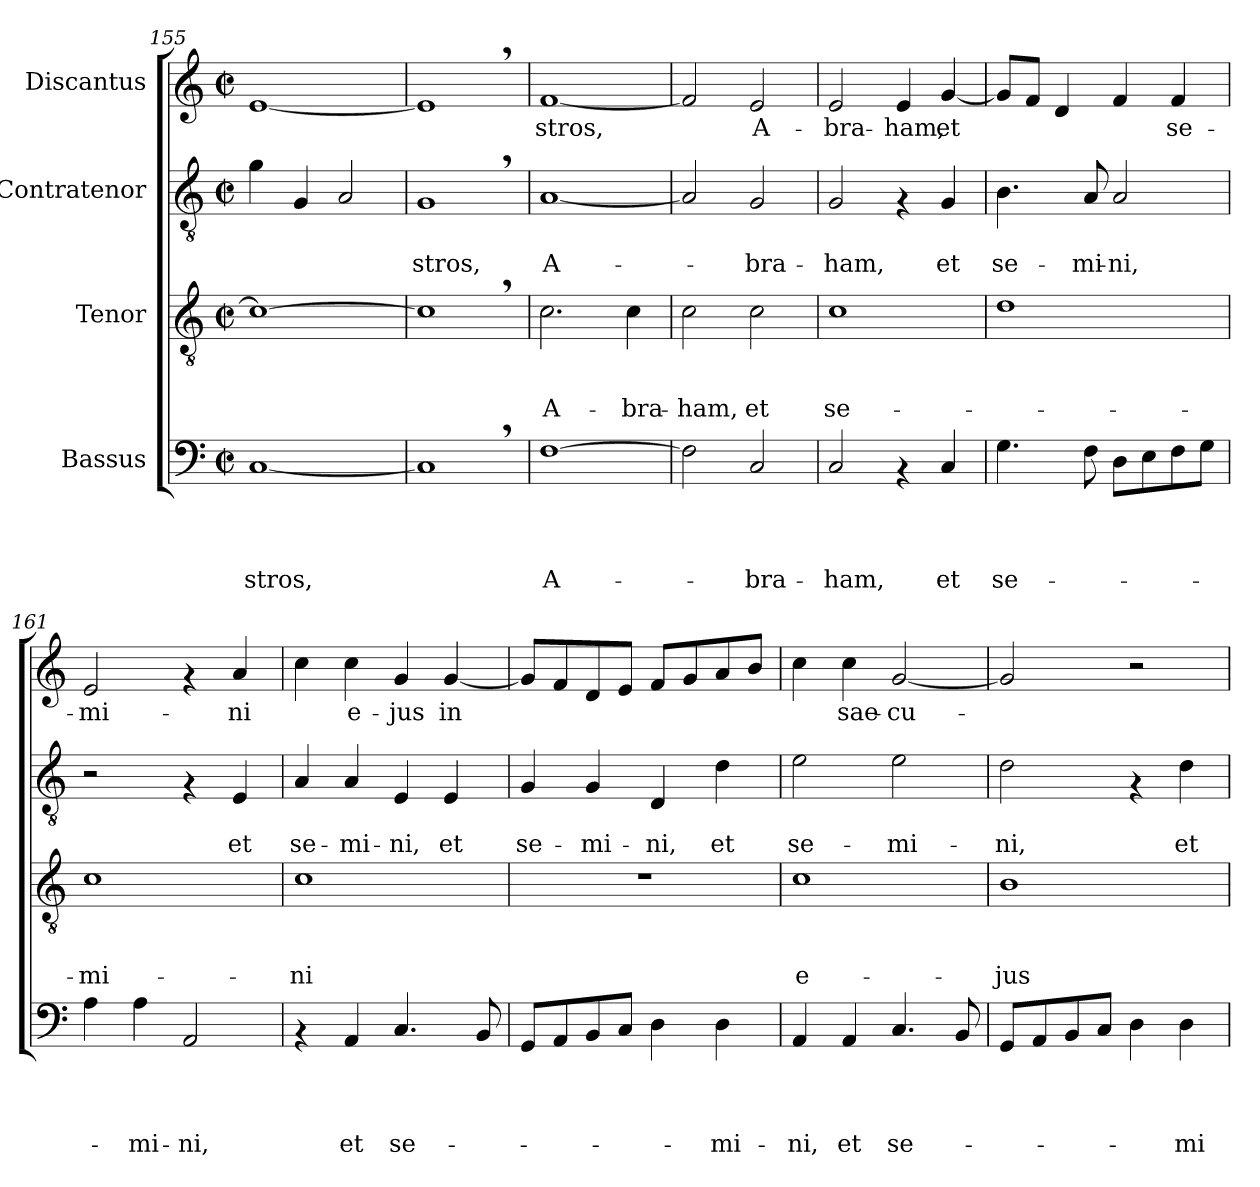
**kern	**text	**text	**text	**text	**kern	**text	**text	**text	**kern	**text	**text	**kern	**text
*part4	*part4	*part4	*part4	*part4	*part3	*part3	*part3	*part3	*part2	*part2	*part2	*part1	*part1
*staff4	*staff4	*staff4	*staff4	*staff4	*staff3	*staff3	*staff3	*staff3	*staff2	*staff2	*staff2	*staff1	*staff1
*I"Bassus	*	*	*	*	*I"Tenor	*	*	*	*I"Contratenor	*	*	*I"Discantus	*
*clefF4	*	*	*	*	*clefGv2	*	*	*	*clefGv2	*	*	*clefG2	*
*k[]	*	*	*	*	*k[]	*	*	*	*k[]	*	*	*k[]	*
*C:	*	*	*	*	*C:	*	*	*	*C:	*	*	*C:	*
*M2/2	*	*	*	*	*M2/2	*	*	*	*M2/2	*	*	*M2/2	*
*met(c|)	*	*	*	*	*met(c|)	*	*	*	*met(c|)	*	*	*met(c|)	*
=155	=155	=155	=155	=155	=155	=155	=155	=155	=155	=155	=155	=155	=155
!	!	!	!	!LO:LY:b	!	!	!	!	!	!	!	!	!
[<1C	.	.	.	-stros,	1c_	.	.	.	4g\	.	.	[<1e	.
.	.	.	.	.	.	.	.	.	4G/	.	.	.	.
.	.	.	.	.	.	.	.	.	2A/	.	.	.	.
=156	=156	=156	=156	=156	=156	=156	=156	=156	=156	=156	=156	=156	=156
!	!	!	!	!	!	!	!	!	!	!	!LO:LY:b	!	!
1C,<]	.	.	.	.	1c,<]	.	.	.	1G,<	.	-stros,	1e,<]	.
!!LO:PB:g=z
=157	=157	=157	=157	=157	=157	=157	=157	=157	=157	=157	=157	=157	=157
!	!	!	!	!LO:LY:b	!	!	!	!LO:LY:b	!	!	!LO:LY:b	!	!LO:LY:b
[>1F	.	.	.	A-	2.c\	.	.	A-	[<1A	.	A-	[<1f	-stros,
!	!	!	!	!	!	!	!	!LO:LY:b	!	!	!	!	!
.	.	.	.	.	4c\	.	.	-bra-	.	.	.	.	.
=158	=158	=158	=158	=158	=158	=158	=158	=158	=158	=158	=158	=158	=158
!	!	!	!	!	!	!	!	!LO:LY:b	!	!	!	!	!
2F\]	.	.	.	.	2c\	.	.	-ham,	2A/]	.	.	2f/]	.
!	!	!	!	!LO:LY:b	!	!	!	!LO:LY:b	!	!	!LO:LY:b	!	!LO:LY:b
2C/	.	.	.	-bra-	2c\	.	.	et	2G/	.	-bra-	2e/	A-
=159	=159	=159	=159	=159	=159	=159	=159	=159	=159	=159	=159	=159	=159
!	!	!	!	!LO:LY:b	!	!	!	!LO:LY:b	!	!	!LO:LY:b	!	!LO:LY:b
2C/	.	.	.	-ham,	1c	.	.	se-	2G/	.	-ham,	2e/	-bra-
!	!	!	!	!	!	!	!	!	!	!	!	!	!LO:LY:b
4rAA	.	.	.	.	.	.	.	.	4rF	.	.	4e/	-ham,
!	!	!	!	!LO:LY:b	!	!	!	!	!	!	!LO:LY:b	!	!LO:LY:b
4C/	.	.	.	et	.	.	.	.	4G/	.	et	[<4g/	et
=160	=160	=160	=160	=160	=160	=160	=160	=160	=160	=160	=160	=160	=160
!	!	!	!	!LO:LY:b	!	!	!	!	!	!	!LO:LY:b	!	!
4.G\	.	.	.	se-	1d	.	.	.	4.B\	.	se-	8g/L]	.
.	.	.	.	.	.	.	.	.	.	.	.	8f/J	.
.	.	.	.	.	.	.	.	.	.	.	.	4d/	.
!	!	!	!	!	!	!	!	!	!	!	!LO:LY:b	!	!
8F\	.	.	.	.	.	.	.	.	8A/	.	-mi-	.	.
!	!	!	!	!	!	!	!	!	!	!	!LO:LY:b	!	!
8D\L	.	.	.	.	.	.	.	.	2A/	.	-ni,	4f/	.
8E\	.	.	.	.	.	.	.	.	.	.	.	.	.
!	!	!	!	!	!	!	!	!	!	!	!	!	!LO:LY:b
8F\	.	.	.	.	.	.	.	.	.	.	.	4f/	se-
8G\J	.	.	.	.	.	.	.	.	.	.	.	.	.
=161	=161	=161	=161	=161	=161	=161	=161	=161	=161	=161	=161	=161	=161
!	!	!	!	!	!	!	!	!LO:LY:b	!	!	!	!	!LO:LY:b
4A\	.	.	.	.	1c	.	.	-mi-	2r	.	.	2e/	-mi-
!	!	!	!	!LO:LY:b	!	!	!	!	!	!	!	!	!
4A\	.	.	.	-mi-	.	.	.	.	.	.	.	.	.
!	!	!	!	!LO:LY:b	!	!	!	!	!	!	!	!	!
2AA/	.	.	.	-ni,	.	.	.	.	4rF	.	.	4rf	.
!	!	!	!	!	!	!	!	!	!	!	!LO:LY:b	!	!LO:LY:b
.	.	.	.	.	.	.	.	.	4E/	.	et	4a/	-ni
=162	=162	=162	=162	=162	=162	=162	=162	=162	=162	=162	=162	=162	=162
!	!	!	!	!	!	!	!	!LO:LY:b	!	!	!LO:LY:b	!	!
4rAA	.	.	.	.	1c	.	.	-ni	4A/	.	se-	4cc\	.
!	!	!	!	!LO:LY:b	!	!	!	!	!	!	!LO:LY:b	!	!LO:LY:b
4AA/	.	.	.	et	.	.	.	.	4A/	.	-mi-	4cc\	e-
!	!	!	!	!LO:LY:b	!	!	!	!	!	!	!LO:LY:b	!	!LO:LY:b
4.C/	.	.	.	se-	.	.	.	.	4E/	.	-ni,	4g/	-jus
!	!	!	!	!	!	!	!	!	!	!	!LO:LY:b	!	!LO:LY:b
.	.	.	.	.	.	.	.	.	4E/	.	et	[<4g/	in
8BB/	.	.	.	.	.	.	.	.	.	.	.	.	.
=163	=163	=163	=163	=163	=163	=163	=163	=163	=163	=163	=163	=163	=163
!	!	!	!	!	!	!	!	!	!	!	!LO:LY:b	!	!
8GG/L	.	.	.	.	1r	.	.	.	4G/	.	se-	8g/L]	.
8AA/	.	.	.	.	.	.	.	.	.	.	.	8f/	.
!	!	!	!	!	!	!	!	!	!	!	!LO:LY:b	!	!
8BB/	.	.	.	.	.	.	.	.	4G/	.	-mi-	8d/	.
8C/J	.	.	.	.	.	.	.	.	.	.	.	8e/J	.
!	!	!	!	!	!	!	!	!	!	!	!LO:LY:b	!	!
4D\	.	.	.	.	.	.	.	.	4D/	.	-ni,	8f/L	.
.	.	.	.	.	.	.	.	.	.	.	.	8g/	.
!	!	!	!	!LO:LY:b	!	!	!	!	!	!	!LO:LY:b	!	!
4D\	.	.	.	-mi-	.	.	.	.	4d\	.	et	8a/	.
.	.	.	.	.	.	.	.	.	.	.	.	8b/J	.
=164	=164	=164	=164	=164	=164	=164	=164	=164	=164	=164	=164	=164	=164
!	!	!	!	!LO:LY:b	!	!	!	!LO:LY:b	!	!	!LO:LY:b	!	!
4AA/	.	.	.	-ni,	1c	.	.	e-	2e\	.	se-	4cc\	.
!	!	!	!	!LO:LY:b	!	!	!	!	!	!	!	!	!LO:LY:b
4AA/	.	.	.	et	.	.	.	.	.	.	.	4cc\	sae-
!	!	!	!	!LO:LY:b	!	!	!	!	!	!	!LO:LY:b	!	!LO:LY:b
4.C/	.	.	.	se-	.	.	.	.	2e\	.	-mi-	[<2g/	-cu-
8BB/	.	.	.	.	.	.	.	.	.	.	.	.	.
!!LO:LB:g=z
=165	=165	=165	=165	=165	=165	=165	=165	=165	=165	=165	=165	=165	=165
!	!	!	!	!	!	!	!	!LO:LY:b	!	!	!LO:LY:b	!	!
8GG/L	.	.	.	.	1B	.	.	-jus	2d\	.	-ni,	2g/]	.
8AA/	.	.	.	.	.	.	.	.	.	.	.	.	.
8BB/	.	.	.	.	.	.	.	.	.	.	.	.	.
8C/J	.	.	.	.	.	.	.	.	.	.	.	.	.
4D\	.	.	.	.	.	.	.	.	4rF	.	.	2r	.
!	!	!	!	!LO:LY:b	!	!	!	!	!	!	!LO:LY:b	!	!
4D\	.	.	.	-mi-	.	.	.	.	4d\	.	et	.	.
=	=	=	=	=	=	=	=	=	=	=	=	=	=
*-	*-	*-	*-	*-	*-	*-	*-	*-	*-	*-	*-	*-	*-
